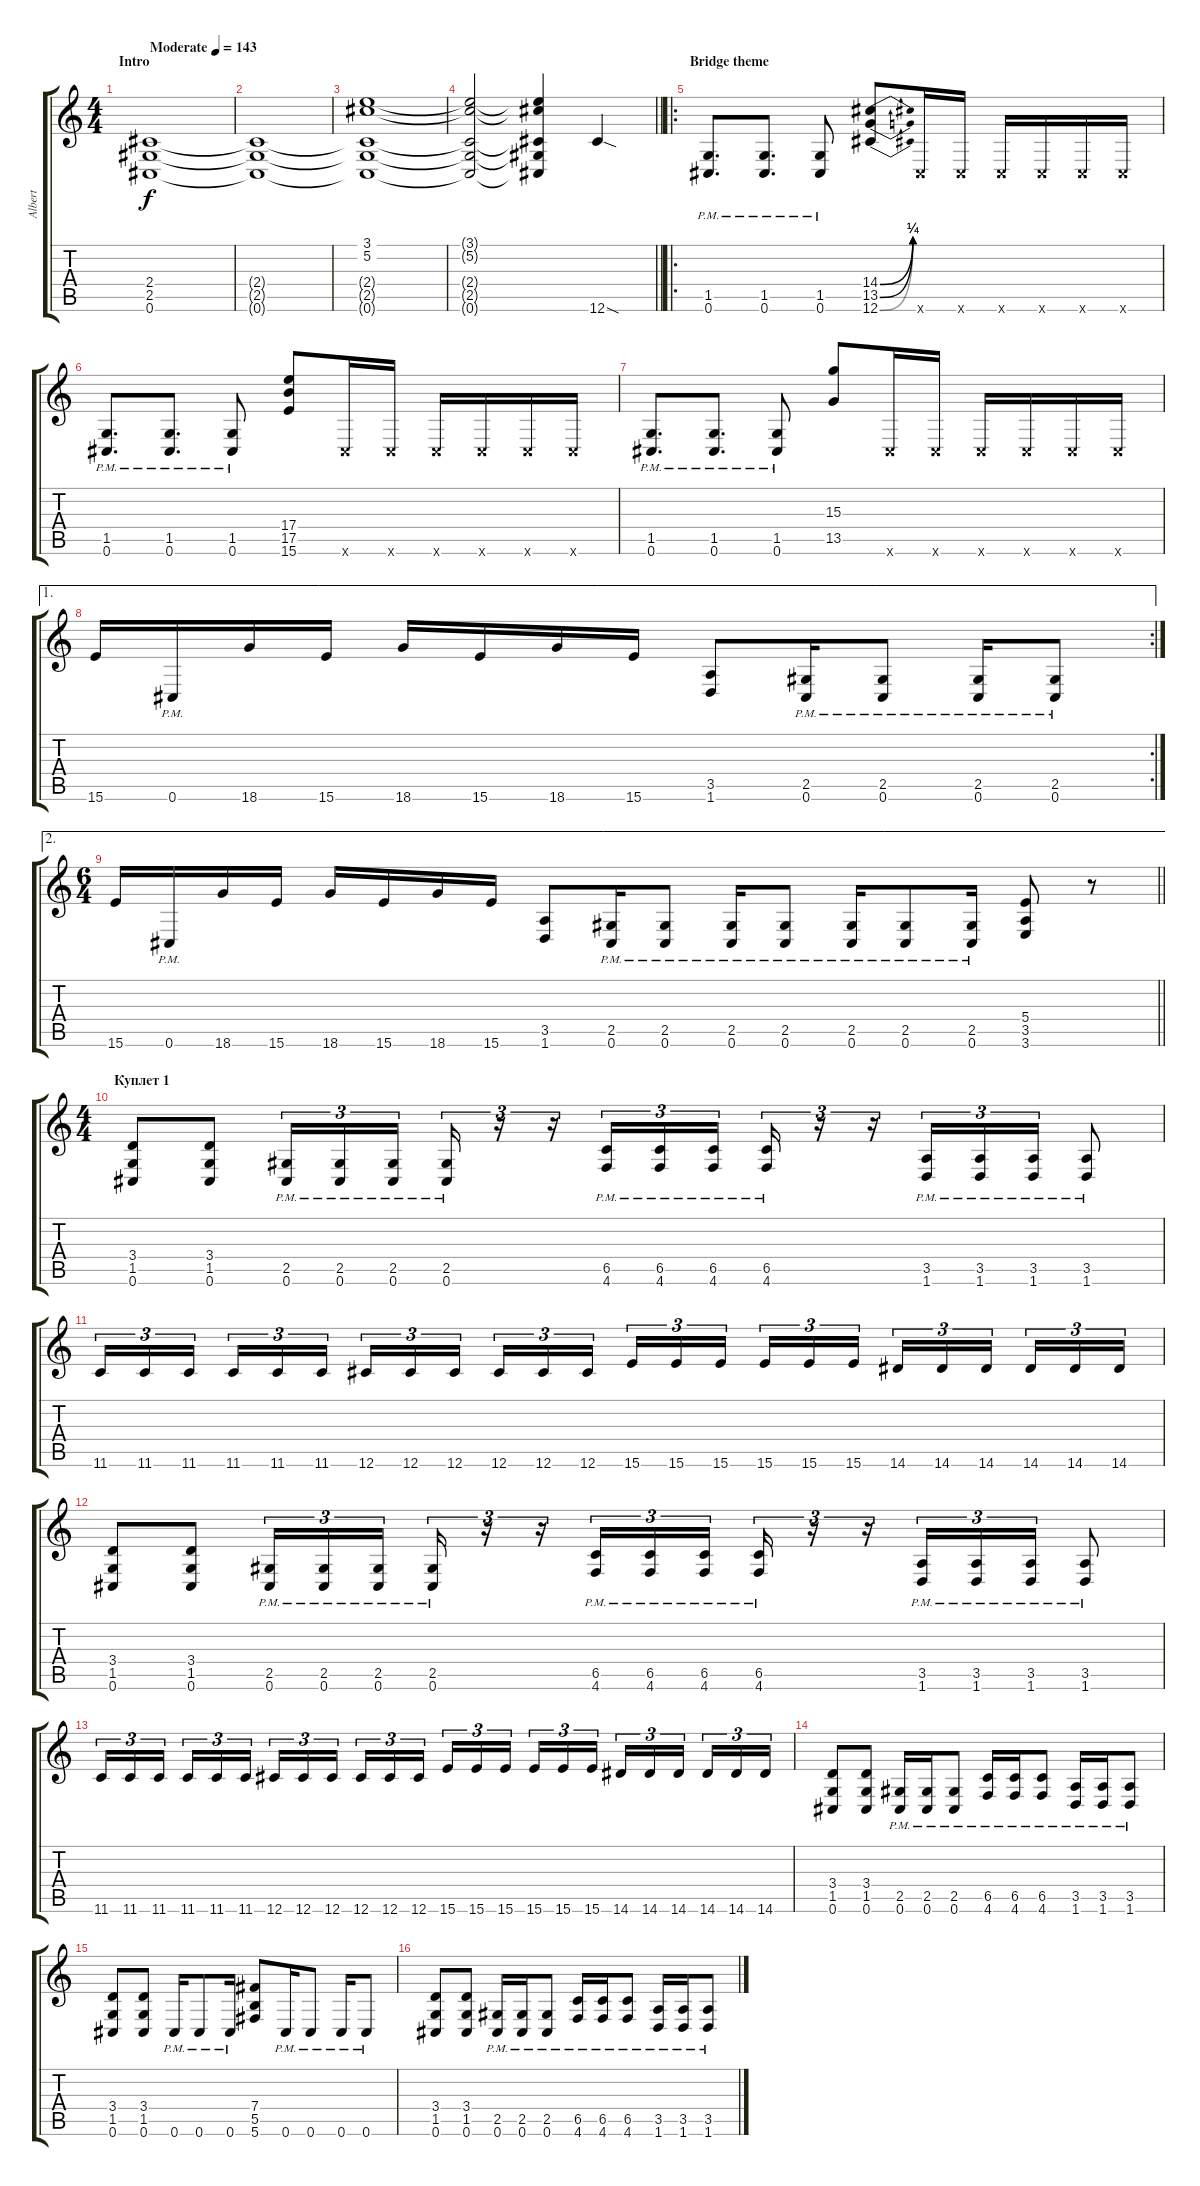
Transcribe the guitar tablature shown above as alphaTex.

\track ("Albert" "Albert") {instrument distortionguitar}
\staff {score tabs}
\tuning (Db4 Ab3 E3 B2 Gb2 Db2) {hide}
\ts (4 4)
\section ("" "Intro")
\tempo (143 "Moderate")
\clef g2
\ks c
(2.4 2.5 0.6).1{dy f instrument distortionguitar} |
(2.4{t} 2.5{t} 0.6{t}).1 |
(3.1 5.2 2.4{t} 2.5{t} 0.6{t}).1 |
\barLineRight lightlight
(3.1{t} 5.2{t} 2.4{t} 2.5{t} 0.6{t}).2 (3.1{t} 5.2{t} 2.4{t} 2.5{t} 0.6{t}).4 12.6{sod}.4 |
\ro
\section ("" "Bridge theme")
(1.5{pm} 0.6{pm}).8{d} (1.5{pm} 0.6{pm}).8{d} (1.5{pm} 0.6{pm}).8 (14.4{be (bend 0 0 60 1)} 13.5{be (bend 0 0 60 1)} 12.6{be (bend 0 0 60 1)}).8 0.6{x}.16 0.6{x}.16 0.6{x}.16 0.6{x}.16 0.6{x}.16 0.6{x}.16 |
(1.5{pm} 0.6{pm}).8{d} (1.5{pm} 0.6{pm}).8{d} (1.5{pm} 0.6{pm}).8 (17.4 17.5 15.6).8 0.6{x}.16 0.6{x}.16 0.6{x}.16 0.6{x}.16 0.6{x}.16 0.6{x}.16 |
(1.5{pm} 0.6{pm}).8{d} (1.5{pm} 0.6{pm}).8{d} (1.5{pm} 0.6{pm}).8 (15.3 13.5).8 0.6{x}.16 0.6{x}.16 0.6{x}.16 0.6{x}.16 0.6{x}.16 0.6{x}.16 |
\ae 1
\rc 2
15.6.16 0.6{pm}.16 18.6.16 15.6.16 18.6.16 15.6.16 18.6.16 15.6.16 (3.5 1.6).8 (2.5{pm} 0.6{pm}).16 (2.5{pm} 0.6{pm}).8 (2.5{pm} 0.6{pm}).16 (2.5{pm} 0.6{pm}).8 |
\ae 2
\ts (6 4)
\barLineRight lightlight
15.6.16 0.6{pm}.16 18.6.16 15.6.16 18.6.16 15.6.16 18.6.16 15.6.16 (3.5 1.6).8 (2.5{pm} 0.6{pm}).16 (2.5{pm} 0.6{pm}).8 (2.5{pm} 0.6{pm}).16 (2.5{pm} 0.6{pm}).8 (2.5{pm} 0.6{pm}).16 (2.5{pm} 0.6{pm}).8 (2.5{pm} 0.6{pm}).16 (5.4 3.5 3.6).8 r.8 |
\ts (4 4)
\section ("" "Куплет 1")
(3.4 1.5 0.6).8 (3.4 1.5 0.6).8 (2.5{pm} 0.6{pm}).16{tu (3 2)} (2.5{pm} 0.6{pm}).16{tu (3 2)} (2.5{pm} 0.6{pm}).16{tu (3 2) beam splitsecondary} (2.5{pm} 0.6{pm}).16{tu (3 2)} r.16{tu (3 2)} r.16{tu (3 2)} (6.5{pm} 4.6{pm}).16{tu (3 2)} (6.5{pm} 4.6{pm}).16{tu (3 2)} (6.5{pm} 4.6{pm}).16{tu (3 2) beam splitsecondary} (6.5{pm} 4.6{pm}).16{tu (3 2)} r.16{tu (3 2)} r.16{tu (3 2)} (3.5{pm} 1.6{pm}).16{tu (3 2)} (3.5{pm} 1.6{pm}).16{tu (3 2)} (3.5{pm} 1.6{pm}).16{tu (3 2)} (3.5{pm} 1.6{pm}).8 |
11.6.16{tu (3 2)} 11.6.16{tu (3 2)} 11.6.16{tu (3 2) beam splitsecondary} 11.6.16{tu (3 2)} 11.6.16{tu (3 2)} 11.6.16{tu (3 2)} 12.6.16{tu (3 2)} 12.6.16{tu (3 2)} 12.6.16{tu (3 2) beam splitsecondary} 12.6.16{tu (3 2)} 12.6.16{tu (3 2)} 12.6.16{tu (3 2)} 15.6.16{tu (3 2)} 15.6.16{tu (3 2)} 15.6.16{tu (3 2) beam splitsecondary} 15.6.16{tu (3 2)} 15.6.16{tu (3 2)} 15.6.16{tu (3 2)} 14.6.16{tu (3 2)} 14.6.16{tu (3 2)} 14.6.16{tu (3 2) beam splitsecondary} 14.6.16{tu (3 2)} 14.6.16{tu (3 2)} 14.6.16{tu (3 2)} |
(3.4 1.5 0.6).8 (3.4 1.5 0.6).8 (2.5{pm} 0.6{pm}).16{tu (3 2)} (2.5{pm} 0.6{pm}).16{tu (3 2)} (2.5{pm} 0.6{pm}).16{tu (3 2) beam splitsecondary} (2.5{pm} 0.6{pm}).16{tu (3 2)} r.16{tu (3 2)} r.16{tu (3 2)} (6.5{pm} 4.6{pm}).16{tu (3 2)} (6.5{pm} 4.6{pm}).16{tu (3 2)} (6.5{pm} 4.6{pm}).16{tu (3 2) beam splitsecondary} (6.5{pm} 4.6{pm}).16{tu (3 2)} r.16{tu (3 2)} r.16{tu (3 2)} (3.5{pm} 1.6{pm}).16{tu (3 2)} (3.5{pm} 1.6{pm}).16{tu (3 2)} (3.5{pm} 1.6{pm}).16{tu (3 2)} (3.5{pm} 1.6{pm}).8 |
11.6.16{tu (3 2)} 11.6.16{tu (3 2)} 11.6.16{tu (3 2) beam splitsecondary} 11.6.16{tu (3 2)} 11.6.16{tu (3 2)} 11.6.16{tu (3 2)} 12.6.16{tu (3 2)} 12.6.16{tu (3 2)} 12.6.16{tu (3 2) beam splitsecondary} 12.6.16{tu (3 2)} 12.6.16{tu (3 2)} 12.6.16{tu (3 2)} 15.6.16{tu (3 2)} 15.6.16{tu (3 2)} 15.6.16{tu (3 2) beam splitsecondary} 15.6.16{tu (3 2)} 15.6.16{tu (3 2)} 15.6.16{tu (3 2)} 14.6.16{tu (3 2)} 14.6.16{tu (3 2)} 14.6.16{tu (3 2) beam splitsecondary} 14.6.16{tu (3 2)} 14.6.16{tu (3 2)} 14.6.16{tu (3 2)} |
(3.4 1.5 0.6).8 (3.4 1.5 0.6).8 (2.5{pm} 0.6{pm}).16 (2.5{pm} 0.6{pm}).16 (2.5{pm} 0.6{pm}).8 (6.5{pm} 4.6{pm}).16 (6.5{pm} 4.6{pm}).16 (6.5{pm} 4.6{pm}).8 (3.5{pm} 1.6{pm}).16 (3.5{pm} 1.6{pm}).16 (3.5{pm} 1.6{pm}).8 |
(3.4 1.5 0.6).8 (3.4 1.5 0.6).8 0.6{pm}.16 0.6{pm}.8 0.6{pm}.16 (7.4 5.5 5.6).8 0.6{pm}.16 0.6{pm}.8 0.6{pm}.16 0.6{pm}.8 |
(3.4 1.5 0.6).8 (3.4 1.5 0.6).8 (2.5{pm} 0.6{pm}).16 (2.5{pm} 0.6{pm}).16 (2.5{pm} 0.6{pm}).8 (6.5{pm} 4.6{pm}).16 (6.5{pm} 4.6{pm}).16 (6.5{pm} 4.6{pm}).8 (3.5{pm} 1.6{pm}).16 (3.5{pm} 1.6{pm}).16 (3.5{pm} 1.6{pm}).8
